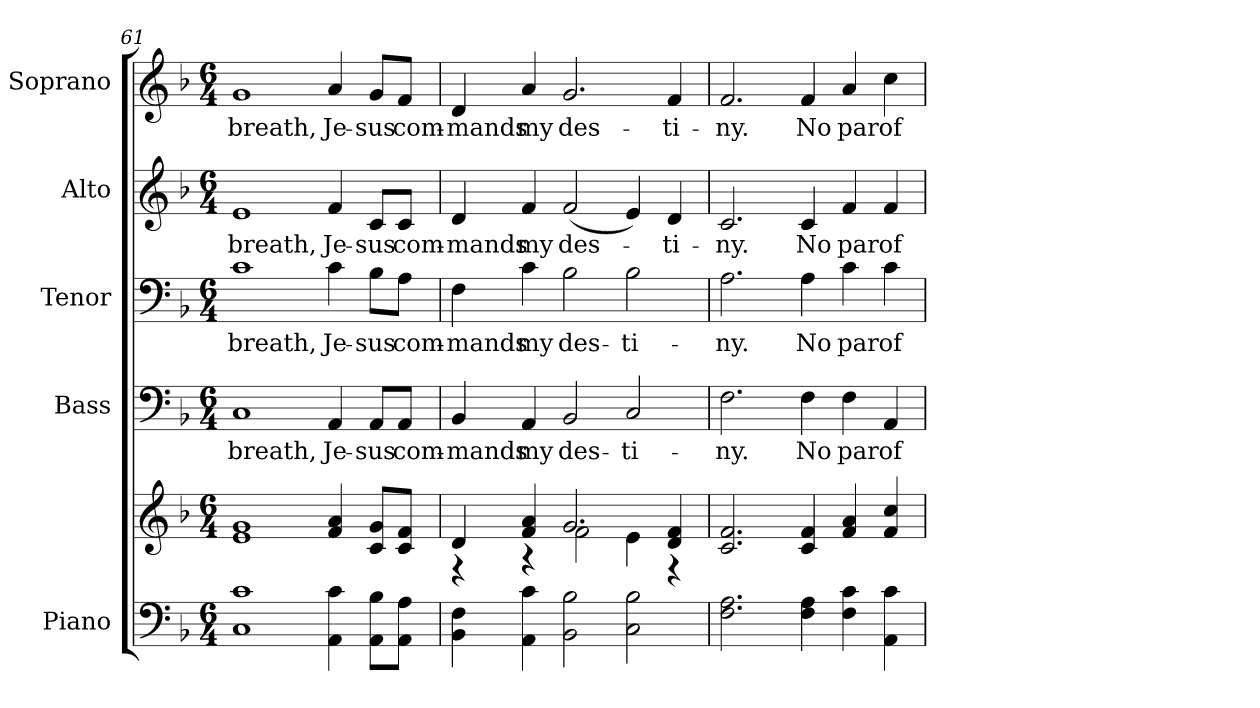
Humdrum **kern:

**kern	**kern	**kern	**text	**kern	**text	**kern	**text	**kern	**text
*part5	*part5	*part4	*part4	*part3	*part3	*part2	*part2	*part1	*part1
*staff6	*staff5	*staff4	*staff4	*staff3	*staff3	*staff2	*staff2	*staff1	*staff1
*I"Piano	*	*I"Bass	*	*I"Tenor	*	*I"Alto	*	*I"Soprano	*
*I'Pno.	*	*I'B.	*	*	*	*I'A.	*	*I'S.	*
*clefF4	*clefG2	*clefF4	*	*clefF4	*	*clefG2	*	*clefG2	*
*k[b-]	*k[b-]	*k[b-]	*	*k[b-]	*	*k[b-]	*	*k[b-]	*
*F:	*F:	*F:	*	*F:	*	*F:	*	*F:	*
*M6/4	*M6/4	*M6/4	*	*M6/4	*	*M6/4	*	*M6/4	*
=61	=61	=61	=61	=61	=61	=61	=61	=61	=61
!	!	!	!LO:LY:b:color=#000000	!	!	!	!	!	!
!	!	!	!	!	!LO:LY:b:color=#000000	!	!	!	!
!	!	!	!	!	!	!	!LO:LY:b:color=#000000	!	!
!	!	!	!	!	!	!	!	!	!LO:LY:b:color=#000000
1Ci 1ci	1ei 1gi	1Ci	breath,	1ci	breath,	1ei	breath,	1gi	breath,
!	!	!	!LO:LY:b:color=#000000	!	!	!	!	!	!
!	!	!	!	!	!LO:LY:b:color=#000000	!	!	!	!
!	!	!	!	!	!	!	!LO:LY:b:color=#000000	!	!
!	!	!	!	!	!	!	!	!	!LO:LY:b:color=#000000
4AAi\ 4ci	4fi/ 4ai	4AAi/	Je-	4ci\	Je-	4fi/	Je-	4ai/	Je-
!	!	!	!LO:LY:b:color=#000000	!	!	!	!	!	!
!	!	!	!	!	!LO:LY:b:color=#000000	!	!	!	!
!	!	!	!	!	!	!	!LO:LY:b:color=#000000	!	!
!	!	!	!	!	!	!	!	!	!LO:LY:b:color=#000000
8AAi\ 8B-i\L	8ci/ 8gi/L	8AAi/L	-sus	8B-i\L	-sus	8ci/L	-sus	8gi/L	-sus
!	!	!	!LO:LY:b:color=#000000	!	!	!	!	!	!
!	!	!	!	!	!LO:LY:b:color=#000000	!	!	!	!
!	!	!	!	!	!	!	!LO:LY:b:color=#000000	!	!
!	!	!	!	!	!	!	!	!	!LO:LY:b:color=#000000
8AAi\ 8Ai\J	8ci/ 8fi/J	8AAi/J	com-	8Ai\J	com-	8ci/J	com-	8fi/J	com-
!!LO:PB:g=z
=62	=62	=62	=62	=62	=62	=62	=62	=62	=62
*	*^	*	*	*	*	*	*	*	*
!	!	!	!	!LO:LY:b:color=#000000	!	!	!	!	!	!
!	!	!	!	!	!	!LO:LY:b:color=#000000	!	!	!	!
!	!	!	!	!	!	!	!	!LO:LY:b:color=#000000	!	!
!	!	!	!	!	!	!	!	!	!	!LO:LY:b:color=#000000
4BB-i\ 4Fi	4di/	4r	4BB-i/	-mands	4Fi\	-mands	4di/	-mands	4di/	-mands
!	!	!	!	!LO:LY:b:color=#000000	!	!	!	!	!	!
!	!	!	!	!	!	!LO:LY:b:color=#000000	!	!	!	!
!	!	!	!	!	!	!	!	!LO:LY:b:color=#000000	!	!
!	!	!	!	!	!	!	!	!	!	!LO:LY:b:color=#000000
4AAi\ 4ci	4fi/ 4ai	4r	4AAi/	my	4ci\	my	4fi/	my	4ai/	my
!	!	!	!	!LO:LY:b:color=#000000	!	!	!	!	!	!
!	!	!	!	!	!	!LO:LY:b:color=#000000	!	!	!	!
!	!	!	!	!	!	!	!	!LO:LY:b:color=#000000	!	!
!	!	!	!	!	!	!	!	!	!	!LO:LY:b:color=#000000
2BB-i\ 2B-i	2.gi/	2fi\	2BB-i/	des-	2B-i\	des-	(2fi/	des-	2.gi/	des-
!	!	!	!	!LO:LY:b:color=#000000	!	!	!	!	!	!
!	!	!	!	!	!	!LO:LY:b:color=#000000	!	!	!	!
2Ci\ 2B-i	.	4ei\	2Ci/	-ti-	2B-i\	-ti-	4ei/)	.	.	.
!	!	!	!	!	!	!	!	!LO:LY:b:color=#000000	!	!
!	!	!	!	!	!	!	!	!	!	!LO:LY:b:color=#000000
.	4di/ 4fi	4r	.	.	.	.	4di/	-ti-	4fi/	-ti-
*	*v	*v	*	*	*	*	*	*	*	*
=63	=63	=63	=63	=63	=63	=63	=63	=63	=63
*	*^	*	*	*	*	*	*	*	*
!	!	!	!	!LO:LY:b:color=#000000	!	!	!	!	!	!
*	*v	*v	*	*	*	*	*	*	*	*
*	*^	*	*	*	*	*	*	*	*
!	!	!	!	!	!	!LO:LY:b:color=#000000	!	!	!	!
*	*v	*v	*	*	*	*	*	*	*	*
*	*^	*	*	*	*	*	*	*	*
!	!	!	!	!	!	!	!	!LO:LY:b:color=#000000	!	!
*	*v	*v	*	*	*	*	*	*	*	*
*	*^	*	*	*	*	*	*	*	*
!	!	!	!	!	!	!	!	!	!	!LO:LY:b:color=#000000
*	*v	*v	*	*	*	*	*	*	*	*
2.Fi\ 2.Ai	2.ci/ 2.fi	2.Fi\	-ny.	2.Ai\	-ny.	2.ci/	-ny.	2.fi/	-ny.
!	!	!	!LO:LY:b:color=#000000	!	!	!	!	!	!
!	!	!	!	!	!LO:LY:b:color=#000000	!	!	!	!
!	!	!	!	!	!	!	!LO:LY:b:color=#000000	!	!
!	!	!	!	!	!	!	!	!	!LO:LY:b:color=#000000
4Fi\ 4Ai	4ci/ 4fi	4Fi\	No	4Ai\	No	4ci/	No	4fi/	No
!	!	!	!LO:LY:b:color=#000000	!	!	!	!	!	!
!	!	!	!	!	!LO:LY:b:color=#000000	!	!	!	!
!	!	!	!	!	!	!	!LO:LY:b:color=#000000	!	!
!	!	!	!	!	!	!	!	!	!LO:LY:b:color=#000000
4Fi\ 4ci	4fi/ 4ai	4Fi\	par	4ci\	par	4fi/	par	4ai/	par
!	!	!	!LO:LY:b:color=#000000	!	!	!	!	!	!
!	!	!	!	!	!LO:LY:b:color=#000000	!	!	!	!
!	!	!	!	!	!	!	!LO:LY:b:color=#000000	!	!
!	!	!	!	!	!	!	!	!	!LO:LY:b:color=#000000
4AAi\ 4ci	4fi/ 4cci	4AAi/	of	4ci\	of	4fi/	of	4cci\	of
=	=	=	=	=	=	=	=	=	=
*-	*-	*-	*-	*-	*-	*-	*-	*-	*-
